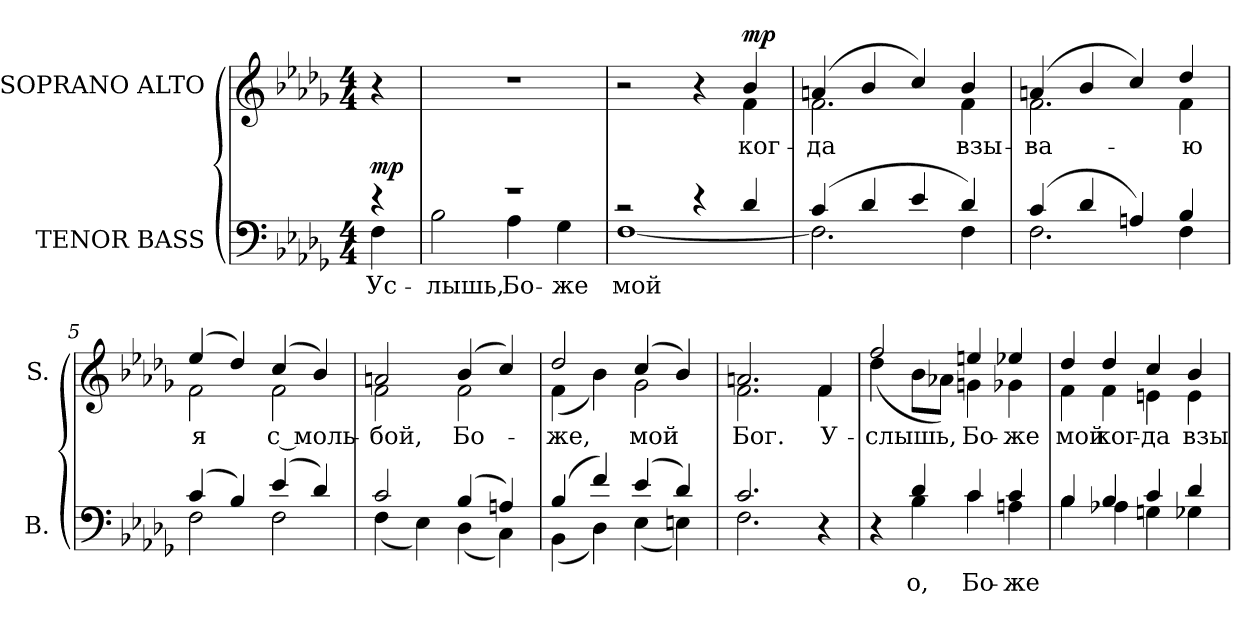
**kern	**text	**dynam	**kern	**text	**dynam
*part2	*part2	*part2	*part1	*part1	*part1
*staff2	*staff2	*staff2	*staff1	*staff1	*staff1
*I"TENOR BASS	*	*	*I"SOPRANO ALTO	*	*
*I'B.	*	*	*I'S.	*	*
!!LO:PB:g=z
*clefF4	*	*	*clefG2	*	*
*k[b-e-a-d-g-]	*	*	*k[b-e-a-d-g-]	*	*
*b-:	*	*	*b-:	*	*
*M4/4	*	*	*M4/4	*	*
=	=	=	=	=	=
*^	*	*	*	*	*
!	!	!LO:LY:a:color=#000000	!	!	!	!
4r	4Fi\	Ус-	mp	4r	.	.
=1	=1	=1	=1	=1	=1	=1
!	!	!LO:LY:a:color=#000000	!	!	!	!
1r	2B-i\	-лышь,	.	1r	.	.
!	!	!LO:LY:a:color=#000000	!	!	!	!
.	4A-i\	Бо-	.	.	.	.
!	!	!LO:LY:a:color=#000000	!	!	!	!
.	4G-i\	-же	.	.	.	.
=2	=2	=2	=2	=2	=2	=2
!	!	!LO:LY:a:color=#000000	!	!	!	!
*	*	*	*	*^	*	*
2r	[1Fi	мой	.	2r	2.ryy	.	.
4r	.	.	.	4r	.	.	.
!	!	!	!	!	!	!LO:LY:b:color=#000000	!
4d-i/	.	.	.	4b-i/	4fi\	ког-	mp
=3	=3	=3	=3	=3	=3	=3	=3
!	!	!	!	!	!	!LO:LY:b:color=#000000	!
(4ci/	2.Fi\]	.	.	(4ani/	2.fi\	-да	.
4d-i/	.	.	.	4b-i/	.	.	.
4e-i/	.	.	.	4cci/)	.	.	.
!	!	!	!	!	!	!LO:LY:b:color=#000000	!
4d-i/)	4Fi\	.	.	4b-i/	4fi\	взы-	.
=4	=4	=4	=4	=4	=4	=4	=4
!	!	!	!	!	!	!LO:LY:b:color=#000000	!
(4ci/	2.Fi\	.	.	(4ani/	2.fi\	-ва-	.
4d-i/	.	.	.	4b-i/	.	.	.
4Ani/)	.	.	.	4cci/)	.	.	.
!	!	!	!	!	!	!LO:LY:b:color=#000000	!
4B-i/	4Fi\	.	.	4dd-i/	4fi\	-ю	.
=5	=5	=5	=5	=5	=5	=5	=5
!	!	!	!	!	!	!LO:LY:b:color=#000000	!
(4ci/	2Fi\	.	.	(4ee-i/	2fi\	я	.
4B-i/)	.	.	.	4dd-i/)	.	.	.
!	!	!	!	!	!	!LO:LY:b:color=#000000	!
(4e-i/	2Fi\	.	.	(4cci/	2fi\	с моль-	.
4d-i/)	.	.	.	4b-i/)	.	.	.
!!LO:LB:g=z	!!
=6	=6	=6	=6	=6	=6	=6	=6
!	!	!	!	!	!	!LO:LY:b:color=#000000	!
2ci/	(4Fi\	.	.	2ani/	2fi\	-бой,	.
.	4E-i\)	.	.	.	.	.	.
!	!	!	!	!	!	!LO:LY:b:color=#000000	!
(4B-i/	(4D-i\	.	.	(4b-i/	2fi\	Бо-	.
4Ani/)	4Ci\)	.	.	4cci/)	.	.	.
=7	=7	=7	=7	=7	=7	=7	=7
!	!	!	!	!	!	!LO:LY:b:color=#000000	!
(4B-i/	(4BB-i\	.	.	2dd-i/	(4fi\	-же,	.
4fi/)	4D-i\)	.	.	.	4b-i\)	.	.
!	!	!	!	!	!	!LO:LY:b:color=#000000	!
(4e-i/	(4E-i\	.	.	(4cci/	2g-i\	мой	.
4d-i/)	4Eni\)	.	.	4b-i/)	.	.	.
=8	=8	=8	=8	=8	=8	=8	=8
!	!	!	!	!	!	!LO:LY:b:color=#000000	!
2.ci/	2.Fi\	.	.	2.ani/	2.fi\	Бог.	.
!	!	!	!	!	!	!LO:LY:b:color=#000000	!
4ryy	4r	.	.	4fi/	4fi\	У-	.
=9	=9	=9	=9	=9	=9	=9	=9
!	!	!	!	!	!	!LO:LY:b:color=#000000	!
4ryy	4r	.	.	2ffi/	(4dd-i\	-слышь,	.
!	!	!LO:LY:b:color=#000000	!	!	!	!	!
4d-i/	4B-i\	о,	.	.	8b-i\L	.	.
.	.	.	.	.	8a-Xi\J)	.	.
!	!	!LO:LY:b:color=#000000	!	!	!	!	!
!	!	!	!	!	!	!LO:LY:b:color=#000000	!
4ci/	4ci\	Бо-	.	4eeni/	4gni\	Бо-	.
!	!	!LO:LY:b:color=#000000	!	!	!	!	!
!	!	!	!	!	!	!LO:LY:b:color=#000000	!
4ci/	4Ani\	-же	.	4ee-Xi/	4g-Xi\	-же	.
=10	=10	=10	=10	=10	=10	=10	=10
!	!	!	!	!	!	!LO:LY:b:color=#000000	!
4B-i/	4B-i\	.	.	4dd-i/	4fi\	мой	.
!	!	!	!	!	!	!LO:LY:b:color=#000000	!
4B-i/	4A-Xi\	.	.	4dd-i/	4fi\	ког-	.
!	!	!	!	!	!	!LO:LY:b:color=#000000	!
4ci/	4Gni\	.	.	4cci/	4eni\	-да	.
!	!	!	!	!	!	!LO:LY:b:color=#000000	!
4d-i/	4G-Xi\	.	.	4b-i/	4ei\	взы-	.
*v	*v	*	*	*	*	*	*
*	*	*	*v	*v	*	*
=	=	=	=	=	=
*-	*-	*-	*-	*-	*-
